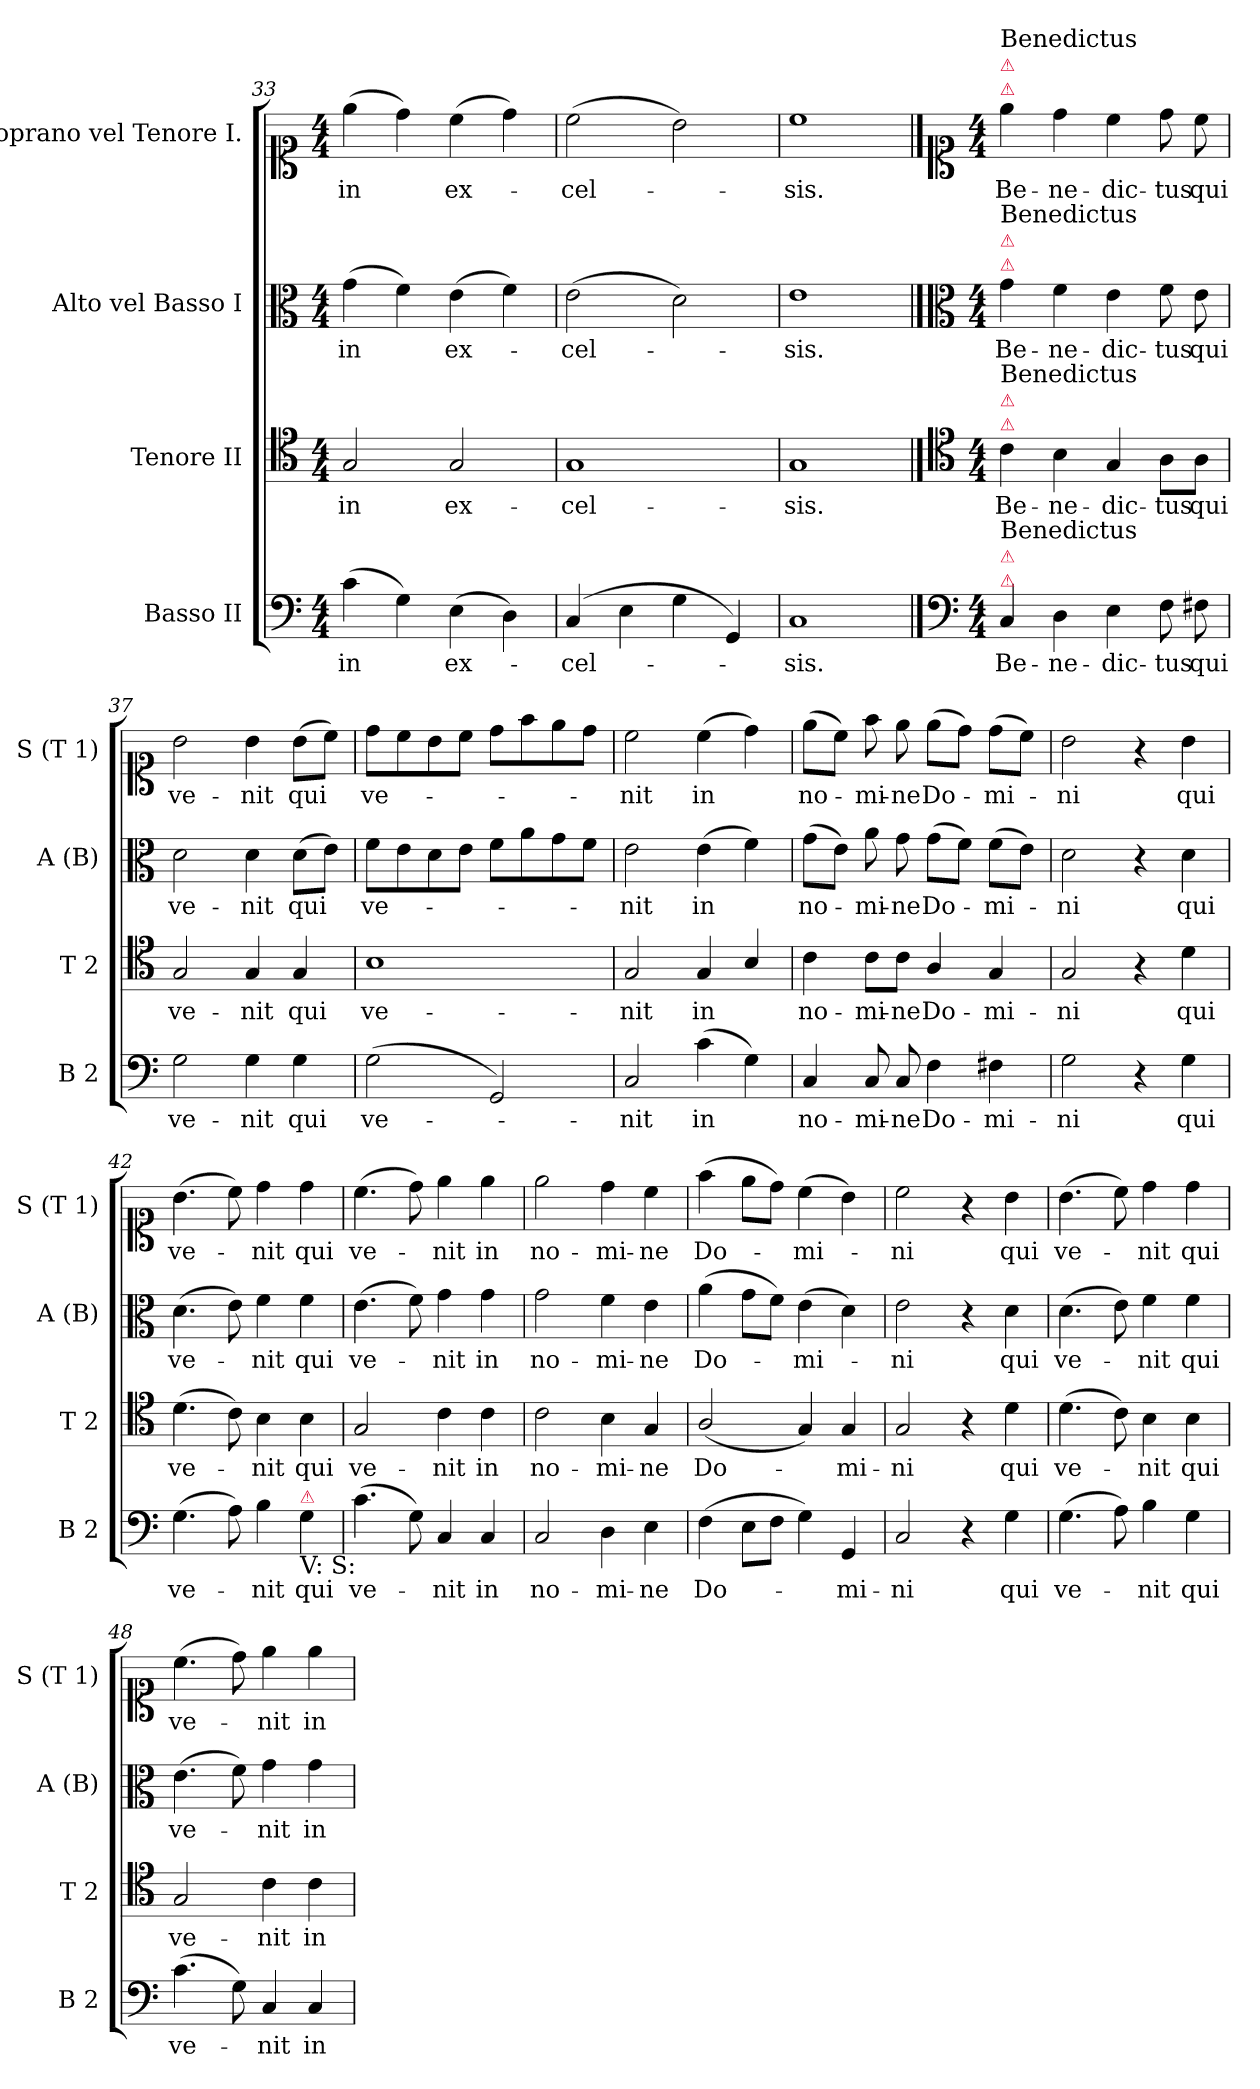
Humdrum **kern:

**kern	**text	**kern	**text	**kern	**text	**kern	**text
*part4	*part4	*part3	*part3	*part2	*part2	*part1	*part1
*staff4	*staff4	*staff3	*staff3	*staff2	*staff2	*staff1	*staff1
*I"Basso II	*	*I"Tenore II	*	*I"Alto vel Basso I	*	*I"Soprano vel Tenore I.	*
*I'B 2	*	*I'T 2	*	*I'A (B)	*	*I'S (T 1)	*
*clefF4	*	*clefC4	*	*clefC3	*	*clefC1	*
*k[]	*	*k[]	*	*k[]	*	*k[]	*
*C:	*	*C:	*	*C:	*	*C:	*
*M4/4	*	*M4/4	*	*M4/4	*	*M4/4	*
=33	=33	=33	=33	=33	=33	=33	=33
(>4c\	in	2G/	in	(>4g\	in	(>4ee\	in
4G\)	.	.	.	4f\)	.	4dd\)	.
(>4E\	ex-	2G/	ex-	(>4e\	ex-	(>4cc\	ex-
4D\)	.	.	.	4f\)	.	4dd\)	.
=34	=34	=34	=34	=34	=34	=34	=34
(>4C/	-cel-	1G	-cel-	(>2e\	-cel-	(>2cc\	-cel-
4E\	.	.	.	.	.	.	.
4G\	.	.	.	2d\)	.	2b\)	.
4GG/)	.	.	.	.	.	.	.
=35	=35	=35	=35	=35	=35	=35	=35
1C	-sis.	1G	-sis.	1e	-sis.	1cc	-sis.
==36	==36	==36	==36	==36	==36	==36	==36
*clefF4	*	*clefC4	*	*clefC3	*	*clefC1	*
*M4/4	*	*M4/4	*	*M4/4	*	*M4/4	*
!	!	!	!	!	!	!LO:TX:a:color=crimson:t=⚠	!
!	!	!	!	!	!	!LO:TX:a:color=crimson:t=⚠	!
!	!	!	!	!	!	!LO:TX:a:t=Benedictus	!
!	!	!	!	!LO:TX:a:color=crimson:t=⚠	!	!	!
!	!	!	!	!LO:TX:a:color=crimson:t=⚠	!	!	!
!	!	!	!	!LO:TX:a:t=Benedictus	!	!	!
!	!	!LO:TX:a:color=crimson:t=⚠	!	!	!	!	!
!	!	!LO:TX:a:color=crimson:t=⚠	!	!	!	!	!
!	!	!LO:TX:a:t=Benedictus	!	!	!	!	!
!LO:TX:a:color=crimson:t=⚠	!	!	!	!	!	!	!
!LO:TX:a:color=crimson:t=⚠	!	!	!	!	!	!	!
!LO:TX:a:t=Benedictus	!	!	!	!	!	!	!
4C/	Be-	4c\	Be-	4g\	Be-	4ee\	Be-
4D\	-ne-	4B\	-ne-	4f\	-ne-	4dd\	-ne-
4E\	-dic-	4G/	-dic-	4e\	-dic-	4cc\	-dic-
8F\	-tus	8A\L	-tus	8f\	-tus	8dd\	-tus
8F#X\	qui	8A\J	qui	8e\	qui	8cc\	qui
=37	=37	=37	=37	=37	=37	=37	=37
2G\	ve-	2G/	ve-	2d\	ve-	2b\	ve-
4G\	-nit	4G/	-nit	4d\	-nit	4b\	-nit
4G\	qui	4G/	qui	(>8d\L	qui	(>8b\L	qui
.	.	.	.	8e\J)	.	8cc\J)	.
=38	=38	=38	=38	=38	=38	=38	=38
(>2G\	ve-	1B	ve-	8f\L	ve-	8dd\L	ve-
.	.	.	.	8e\	.	8cc\	.
.	.	.	.	8d\	.	8b\	.
.	.	.	.	8e\J	.	8cc\J	.
2GG/)	.	.	.	8f\L	.	8dd\L	.
.	.	.	.	8a\	.	8ff\	.
.	.	.	.	8g\	.	8ee\	.
.	.	.	.	8f\J	.	8dd\J	.
=39	=39	=39	=39	=39	=39	=39	=39
2C/	-nit	2G/	-nit	2e\	-nit	2cc\	-nit
(>4c\	in	4G/	in	(>4e\	in	(>4cc\	in
4G\)	.	4B/	.	4f\)	.	4dd\)	.
=40	=40	=40	=40	=40	=40	=40	=40
4C/	no-	4c\	no-	(>8g\L	no-	(>8ee\L	no-
.	.	.	.	8e\J)	.	8cc\J)	.
8C/	-mi-	8c\L	-mi-	8a\	-mi-	8ff\	-mi-
8C/	-ne	8c\J	-ne	8g\	-ne	8ee\	-ne
4F\	Do-	4A/	Do-	(>8g\L	Do-	(>8ee\L	Do-
.	.	.	.	8f\J)	.	8dd\J)	.
4F#X\	-mi-	4G/	-mi-	(>8f\L	-mi-	(>8dd\L	-mi-
.	.	.	.	8e\J)	.	8cc\J)	.
=41	=41	=41	=41	=41	=41	=41	=41
2G\	-ni	2G/	-ni	2d\	-ni	2b\	-ni
4r	.	4r	.	4r	.	4r	.
4G\	qui	4d\	qui	4d\	qui	4b\	qui
=42	=42	=42	=42	=42	=42	=42	=42
(>4.G\	ve-	(>4.d\	ve-	(>4.d\	ve-	(>4.b\	ve-
8A\)	.	8c\)	.	8e\)	.	8cc\)	.
4B\	-nit	4B\	-nit	4f\	-nit	4dd\	-nit
!LO:TX:b:t=V&colon; S&colon;	!	!	!	!	!	!	!
!LO:TX:a:color=crimson:t=⚠	!	!	!	!	!	!	!
4G\	qui	4B\	qui	4f\	qui	4dd\	qui
=43	=43	=43	=43	=43	=43	=43	=43
(>4.c\	ve-	2G/	ve-	(>4.e\	ve-	(>4.cc\	ve-
8G\)	.	.	.	8f\)	.	8dd\)	.
4C/	-nit	4c\	-nit	4g\	-nit	4ee\	-nit
4C/	in	4c\	in	4g\	in	4ee\	in
=44	=44	=44	=44	=44	=44	=44	=44
2C/	no-	2c\	no-	2g\	no-	2ee\	no-
4D\	-mi-	4B\	-mi-	4f\	-mi-	4dd\	-mi-
4E\	-ne	4G/	-ne	4e\	-ne	4cc\	-ne
=45	=45	=45	=45	=45	=45	=45	=45
(>4F\	Do-	(<2A/	Do-	(>4a\	Do-	(>4ff\	Do-
8E\L	.	.	.	8g\L	.	8ee\L	.
8F\J	.	.	.	8f\J)	.	8dd\J)	.
4G\)	.	4G/)	.	(>4e\	-mi-	(>4cc\	-mi-
4GG/	-mi-	4G/	-mi-	4d\)	.	4b\)	.
=46	=46	=46	=46	=46	=46	=46	=46
2C/	-ni	2G/	-ni	2e\	-ni	2cc\	-ni
4r	.	4r	.	4r	.	4r	.
4G\	qui	4d\	qui	4d\	qui	4b\	qui
=47	=47	=47	=47	=47	=47	=47	=47
(>4.G\	ve-	(>4.d\	ve-	(>4.d\	ve-	(>4.b\	ve-
8A\)	.	8c\)	.	8e\)	.	8cc\)	.
4B\	-nit	4B\	-nit	4f\	-nit	4dd\	-nit
4G\	qui	4B\	qui	4f\	qui	4dd\	qui
=48	=48	=48	=48	=48	=48	=48	=48
(>4.c\	ve-	2G/	ve-	(>4.e\	ve-	(>4.cc\	ve-
8G\)	.	.	.	8f\)	.	8dd\)	.
4C/	-nit	4c\	-nit	4g\	-nit	4ee\	-nit
4C/	in	4c\	in	4g\	in	4ee\	in
=	=	=	=	=	=	=	=
*-	*-	*-	*-	*-	*-	*-	*-
